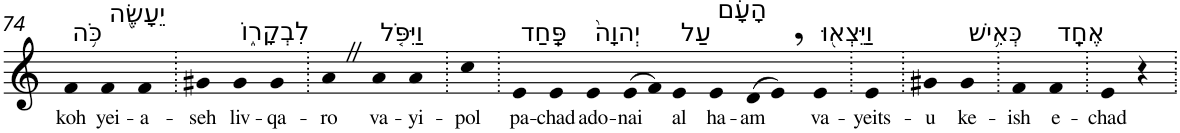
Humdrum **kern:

**kern	**text
*part1	*part1
*staff1	*staff1
*I"Piano	*
*I'Pno	*
!!LO:PB:g=z
*clefG2	*
*k[]	*
=74	=74
!LO:TX:a:t=כֹּ֥ה	!
!	!LO:LY:b
4f	koh
!LO:TX:a:t=יֵעָשֶׂ֖ה	!
!	!LO:LY:b
4f	yei-
!	!LO:LY:b
4f	-a-
=75.	=75.
!	!LO:LY:b
4g#X	-seh
!LO:TX:a:t=לִבְקָר֑וֹ	!
!	!LO:LY:b
4g#	liv-
!	!LO:LY:b
4g#	-qa-
=76.	=76.
!	!LO:LY:b
4aZ	-ro
!LO:TX:a:t=וַיִּפֹּ֤ל	!
!	!LO:LY:b
4a	va-
!	!LO:LY:b
4a	-yi-
=77.	=77.
!	!LO:LY:b
4cc	-pol
=78.	=78.
!LO:TX:a:t=פַּֽחַד	!
!	!LO:LY:b
4e	pa-
!	!LO:LY:b
4e	-chad
!LO:TX:a:t=יְהוָה֙	!
!	!LO:LY:b
4e	ado-
!	!LO:LY:b
(>8e	-nai
8f)	.
!LO:TX:a:t=עַל	!
!	!LO:LY:b
4e	al
!LO:TX:a:t=הָעָ֔ם	!
!	!LO:LY:b
4e	ha-
!	!LO:LY:b
(>8d	-am
8e,)	.
!LO:TX:a:t=וַיֵּצְא֖וּ	!
!	!LO:LY:b
4e	va-
=79.	=79.
!	!LO:LY:b
4e	-yeits-
=80.	=80.
!	!LO:LY:b
4g#X	-u
!LO:TX:a:t=כְּאִ֥ישׁ	!
!	!LO:LY:b
4g#	ke-
=81.	=81.
!	!LO:LY:b
4f	-ish
!LO:TX:a:t=אֶחָֽד	!
!	!LO:LY:b
4f	e-
=82.	=82.
!	!LO:LY:b
4e	-chad
4r	.
=.	=.
*-	*-
